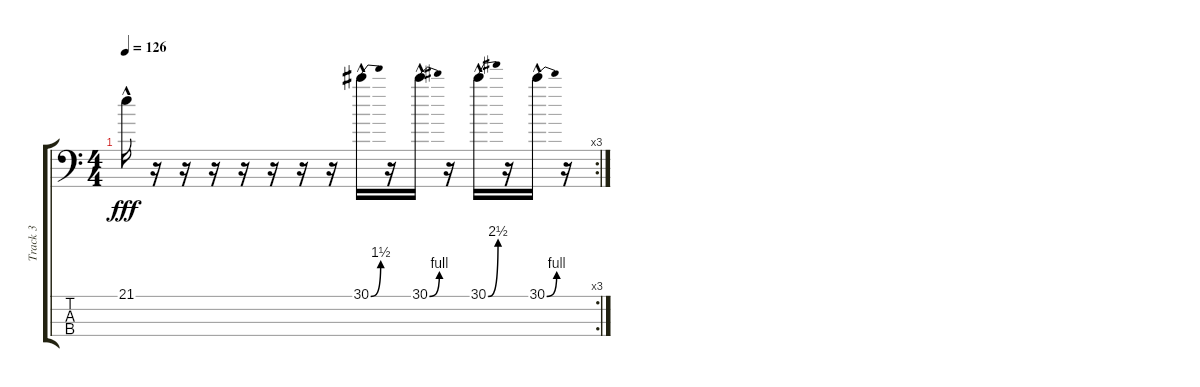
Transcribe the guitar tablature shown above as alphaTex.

\track ("Track 3" "Track 3") {instrument electricbasspick}
\staff {score tabs}
\tuning (G2 D2 A1 E1) {hide}
\rc 3
\ts (4 4)
\tempo 126
\clef f4
\ks c
21.1{hac}.16{dy fff} r.16 r.16 r.16 r.16 r.16 r.16 r.16 30.1{be (bend 0 0 60 6) hac}.16 r.16 30.1{be (bend 0 0 60 4) hac}.16 r.16 30.1{be (bend 0 0 60 10) hac}.16 r.16 30.1{be (bend 0 0 60 4) hac}.16 r.16
